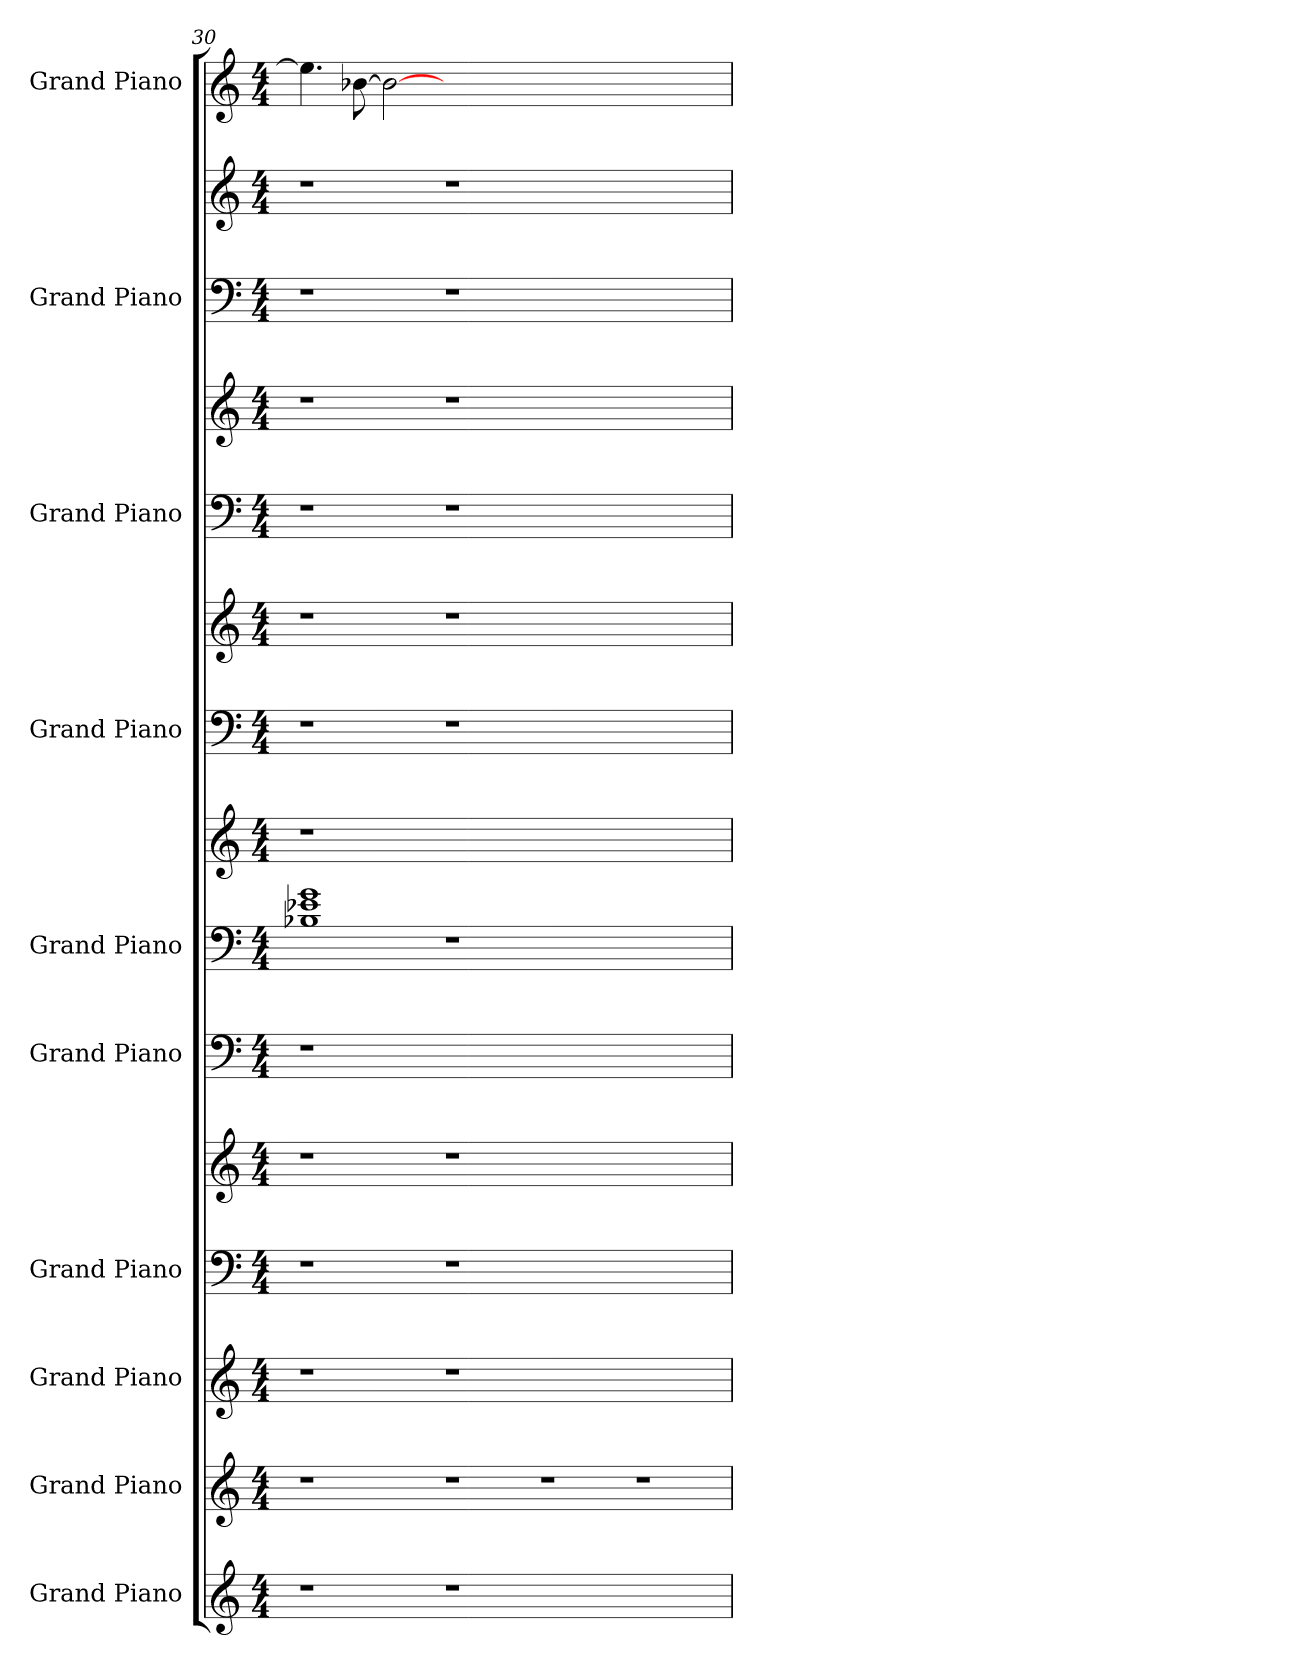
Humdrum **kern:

**kern	**kern	**kern	**kern	**kern	**kern	**kern	**kern	**kern	**kern	**kern	**kern	**kern	**kern	**kern
*part10	*part9	*part8	*part7	*part7	*part6	*part5	*part5	*part4	*part4	*part3	*part3	*part2	*part2	*part1
*staff15	*staff14	*staff13	*staff12	*staff11	*staff10	*staff9	*staff8	*staff7	*staff6	*staff5	*staff4	*staff3	*staff2	*staff1
*I"Grand Piano	*I"Grand Piano	*I"Grand Piano	*I"Grand Piano	*	*I"Grand Piano	*I"Grand Piano	*	*I"Grand Piano	*	*I"Grand Piano	*	*I"Grand Piano	*	*I"Grand Piano
*clefG2	*clefG2	*clefG2	*clefF4	*clefG2	*clefF4	*clefF4	*clefG2	*clefF4	*clefG2	*clefF4	*clefG2	*clefF4	*clefG2	*clefG2
*k[]	*k[]	*k[]	*k[]	*k[]	*k[]	*k[]	*k[]	*k[]	*k[]	*k[]	*k[]	*k[]	*k[]	*k[]
*C:	*C:	*C:	*C:	*C:	*C:	*C:	*C:	*C:	*C:	*C:	*C:	*C:	*C:	*C:
*M4/4	*M4/4	*M4/4	*M4/4	*M4/4	*M4/4	*M4/4	*M4/4	*M4/4	*M4/4	*M4/4	*M4/4	*M4/4	*M4/4	*M4/4
=30	=30	=30	=30	=30	=30	=30	=30	=30	=30	=30	=30	=30	=30	=30
1r	1r	1r	1r	1r	1r	1B-X 1e-X 1g	1r	1r	1r	1r	1r	1r	1r	4.ee-]
.	.	.	.	.	.	.	.	.	.	.	.	.	.	[8b-X
.	.	.	.	.	.	.	.	.	.	.	.	.	.	2b-_
1r	1r	1r	1r	1r	0.ryy	1r	0.ryy	1r	1r	1r	1r	1r	1r	0.ryy
0ryy	1r	0ryy	0ryy	0ryy	.	0ryy	.	0ryy	0ryy	0ryy	0ryy	0ryy	0ryy	.
.	1r	.	.	.	.	.	.	.	.	.	.	.	.	.
=	=	=	=	=	=	=	=	=	=	=	=	=	=	=
*-	*-	*-	*-	*-	*-	*-	*-	*-	*-	*-	*-	*-	*-	*-
